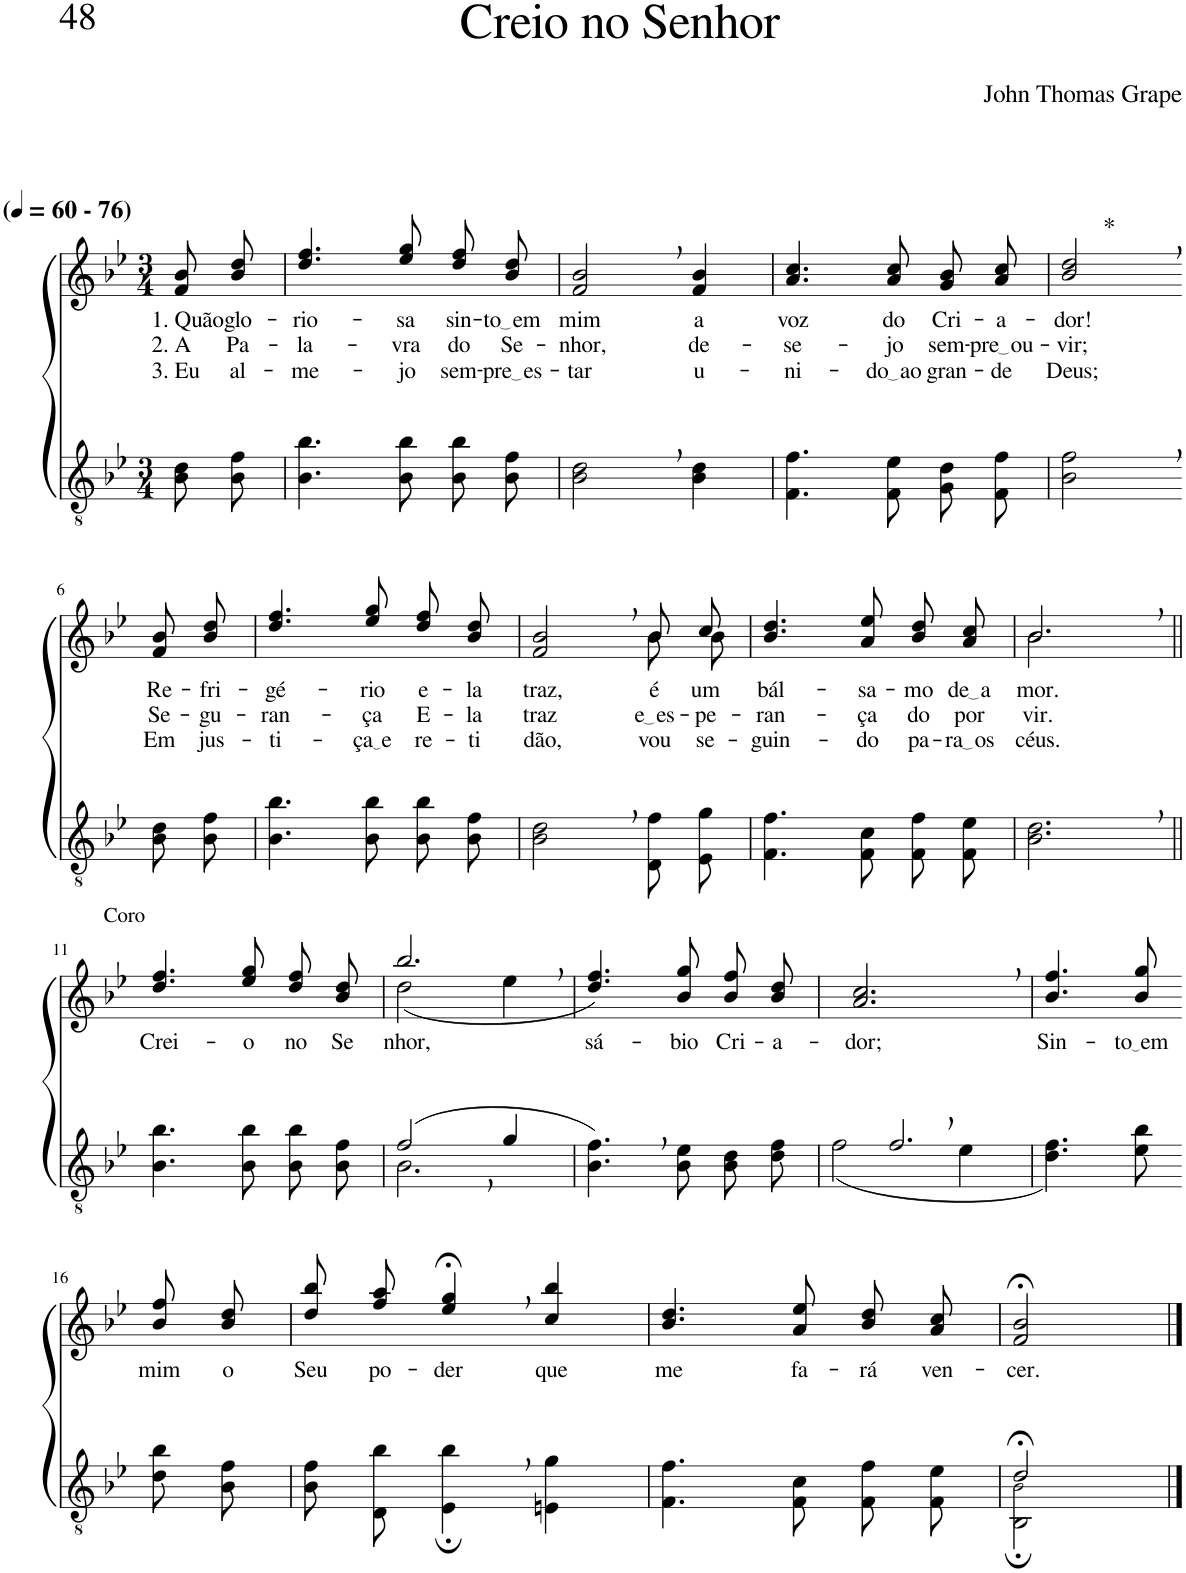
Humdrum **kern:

**kern	**kern	**text	**text	**text	**harte
*part2	*part1	*part1	*part1	*part1	*part1
*staff2	*staff1	*staff1	*staff1	*staff1	*
*I"Parte III e IV	*I"Parte I e II	*	*	*	*
*clefGv2	*clefG2	*	*	*	*
*Trd4c7	*Trd4c7	*	*	*	*
*k[b-e-]	*k[b-e-]	*	*	*	*
*M3/4	*M3/4	*	*	*	*
*MM60	*MM60	*	*	*	*
=1	=1	=1	=1	=1	=1
!	!LO:TX:a:B:t=(	!	!	!	!
!	!LO:TX:a:B:t=- 76)	!	!	!	!
!	!	!LO:LY:b	!LO:LY:b	!LO:LY:b	!
8B-\ 8d\L	8f/ 8b-/L	1. Quão	2. A	3. Eu	.
!	!	!LO:LY:b	!LO:LY:b	!LO:LY:b	!
8B-\ 8f\J	8b-/ 8dd/J	glo-	Pa-	al-	.
=2	=2	=2	=2	=2	=2
!	!	!LO:LY:b	!LO:LY:b	!LO:LY:b	!
4.B-\ 4.b-\	4.dd/ 4.ff/	-rio-	-la-	-me-	.
!	!	!LO:LY:b	!LO:LY:b	!LO:LY:b	!
8B-\ 8b-\	8ee-/ 8gg/	-sa	-vra	-jo	.
!	!	!LO:LY:b	!LO:LY:b	!LO:LY:b	!
8B-\ 8b-\L	8dd\ 8ff\L	sin-	do	sem-	.
!	!	!LO:LY:b	!LO:LY:b	!LO:LY:b	!
8B-\ 8f\J	8b-\ 8dd\J	to em	Se-	pre es	.
=3	=3	=3	=3	=3	=3
!	!	!LO:LY:b	!LO:LY:b	!LO:LY:b	!
2B-\, 2d\,	2f/, 2b-/,	mim	-nhor,	-tar	.
!	!	!LO:LY:b	!LO:LY:b	!LO:LY:b	!
4B-\ 4d\	4f/ 4b-/	a	de-	u-	.
=4	=4	=4	=4	=4	=4
!	!	!LO:LY:b	!LO:LY:b	!LO:LY:b	!
4.F\ 4.f\	4.a/ 4.cc/	voz	-se-	-ni-	.
!	!	!LO:LY:b	!LO:LY:b	!LO:LY:b	!
8F\ 8e-\	8a/ 8cc/	do	-jo	do ao	.
!	!	!LO:LY:b	!LO:LY:b	!LO:LY:b	!
8G\ 8d\L	8g/ 8b-/L	Cri-	sem-	gran-	.
!	!	!LO:LY:b	!LO:LY:b	!LO:LY:b	!
8F\ 8f\J	8a/ 8cc/J	-a-	pre ou	-de	.
=5	=5	=5	=5	=5	=5
!	!	!LO:LY:b	!LO:LY:b	!LO:LY:b	!LO:H:kt=*
2B-\, 2f\,	2b-/, 2dd/,	-dor!	-vir;	Deus;	N
!!LO:LB:g=z
=6-	=6-	=6-	=6-	=6-	=6-
!	!	!LO:LY:b	!LO:LY:b	!LO:LY:b	!
8B-\ 8d\L	8f/ 8b-/L	Re-	Se-	Em	.
!	!	!LO:LY:b	!LO:LY:b	!LO:LY:b	!
8B-\ 8f\J	8b-/ 8dd/J	-fri-	-gu-	jus-	.
=7	=7	=7	=7	=7	=7
!	!	!LO:LY:b	!LO:LY:b	!LO:LY:b	!
4.B-\ 4.b-\	4.dd/ 4.ff/	-gé-	-ran-	-ti-	.
!	!	!LO:LY:b	!LO:LY:b	!LO:LY:b	!
8B-\ 8b-\	8ee-/ 8gg/	-rio	-ça	ça e	.
!	!	!LO:LY:b	!LO:LY:b	!LO:LY:b	!
8B-\ 8b-\L	8dd\ 8ff\L	e-	E-	re-	.
!	!	!LO:LY:b	!LO:LY:b	!LO:LY:b	!
8B-\ 8f\J	8b-\ 8dd\J	-la	-la	-ti-	.
=8	=8	=8	=8	=8	=8
*	*^	*	*	*	*
!	!	!	!LO:LY:b	!LO:LY:b	!LO:LY:b	!
2B-\, 2d\,	2ryy	2f/ 2b-/	traz,	traz	-dão,	.
!	!	!	!LO:LY:b	!LO:LY:b	!LO:LY:b	!
8D\ 8f\L	8b-\L	8b-/L	é	e es	vou	.
!	!	!	!LO:LY:b	!LO:LY:b	!LO:LY:b	!
8E-\ 8g\J	8b-\J	8cc/J	um	-pe-	se-	.
=9	=9	=9	=9	=9	=9	=9
!	!	!	!LO:LY:b	!LO:LY:b	!LO:LY:b	!
*	*v	*v	*	*	*	*
4.F\ 4.f\	4.b-/ 4.dd/	bál-	-ran-	-guin-	.
!	!	!LO:LY:b	!LO:LY:b	!LO:LY:b	!
8F\ 8c\	8a/ 8ee-/	-sa-	-ça	-do	.
!	!	!LO:LY:b	!LO:LY:b	!LO:LY:b	!
8F\ 8f\L	8b-\ 8dd\L	-mo	do	pa-	.
!	!	!LO:LY:b	!LO:LY:b	!LO:LY:b	!
8F\ 8e-\J	8a\ 8cc\J	de a	por-	ra os	.
=10	=10	=10	=10	=10	=10
*	*^	*	*	*	*
!	!	!	!LO:LY:b	!LO:LY:b	!LO:LY:b	!
2.B-\, 2.d\,	2.b-,/	2.b-\	-mor.	-vir.	céus.	.
!!LO:LB:g=z
=11||	=11||	=11||	=11||	=11||	=11||	=11||
!	!LO:TX:a:t=Coro	!	!	!	!	!
!	!	!	!LO:LY:b	!	!	!
*	*v	*v	*	*	*	*
4.B-\ 4.b-\	4.dd/ 4.ff/	Crei-	.	.	.
!	!	!LO:LY:b	!	!	!
8B-\ 8b-\	8ee-/ 8gg/	-o	.	.	.
!	!	!LO:LY:b	!	!	!
8B-\ 8b-\L	8dd\ 8ff\L	no	.	.	.
!	!	!LO:LY:b	!	!	!
8B-\ 8f\J	8b-\ 8dd\J	Se-	.	.	.
=12	=12	=12	=12	=12	=12
*^	*^	*	*	*	*
!	!	!	!	!LO:LY:b	!	!	!
(2f,/	2.B-\	2.bb-,/	(2dd\	-nhor,	.	.	.
4g/	.	.	4ee-\	.	.	.	.
*v	*v	*	*	*	*	*	*
=13	=13	=13	=13	=13	=13	=13
!	!	!	!LO:LY:b	!	!	!
*	*v	*v	*	*	*	*
4.B-\, 4.f\,)	4.dd/ 4.ff/)	sá-	.	.	.
!	!	!LO:LY:b	!	!	!
8B-\ 8e-\	8b-/ 8gg/	-bio	.	.	.
!	!	!LO:LY:b	!	!	!
8B-\ 8d\L	8b-\ 8ff\L	Cri-	.	.	.
!	!	!LO:LY:b	!	!	!
8d\ 8f\J	8b-\ 8dd\J	-a-	.	.	.
=14	=14	=14	=14	=14	=14
*^	*	*	*	*	*
!	!	!	!LO:LY:b	!	!	!
2.f,/	(2f\	2.a/, 2.cc/,	-dor;	.	.	.
.	4e-\	.	.	.	.	.
=15	=15	=15	=15	=15	=15	=15
!	!	!	!LO:LY:b	!	!	!
*v	*v	*	*	*	*	*
4.d\ 4.f\)	4.b-/ 4.ff/	Sin-	.	.	.
!	!	!LO:LY:b	!	!	!
8e-\ 8b-\	8b-/ 8gg/	to em	.	.	.
!!LO:LB:g=z
=16-	=16-	=16-	=16-	=16-	=16-
!	!	!LO:LY:b	!	!	!
8d\ 8b-\L	8b-\ 8ff\L	mim	.	.	.
!	!	!LO:LY:b	!	!	!
8B-\ 8f\J	8b-\ 8dd\J	o	.	.	.
=17	=17	=17	=17	=17	=17
!	!	!LO:LY:b	!	!	!
8B-\ 8f\L	8dd\ 8bb-\L	Seu	.	.	.
!	!	!LO:LY:b	!	!	!
8D\ 8b-\J	8ff\ 8aa\J	po-	.	.	.
!	!	!LO:LY:b	!	!	!
4E-\;, 4b-\;,	4ee-/;<, 4gg/;<,	-der	.	.	.
!	!	!LO:LY:b	!	!	!
4En\ 4g\	4cc/ 4bb-/	que	.	.	.
=18	=18	=18	=18	=18	=18
!	!	!LO:LY:b	!	!	!
4.F\ 4.f\	4.b-/ 4.dd/	me	.	.	.
!	!	!LO:LY:b	!	!	!
8F\ 8c\	8a/ 8ee-/	fa-	.	.	.
!	!	!LO:LY:b	!	!	!
8F\ 8f\L	8b-\ 8dd\L	-rá	.	.	.
!	!	!LO:LY:b	!	!	!
8F\ 8e-\J	8a\ 8cc\J	ven-	.	.	.
=19	=19	=19	=19	=19	=19
*^	*	*	*	*	*
!	!	!	!LO:LY:b	!	!	!
2d;</	2BB-\; 2B-!\;	2f/;< 2b-/;<	-cer.	.	.	.
*v	*v	*	*	*	*	*
==	==	==	==	==	==
*-	*-	*-	*-	*-	*-
